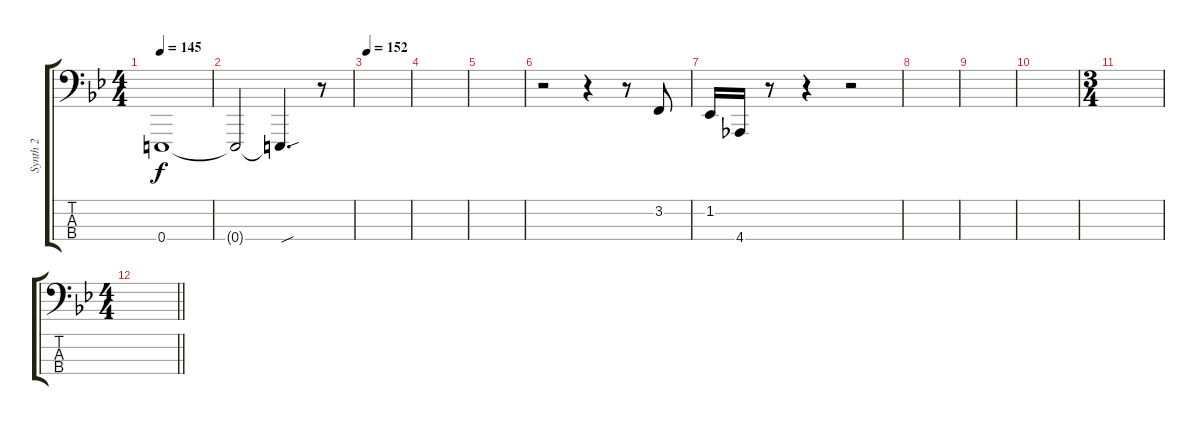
\track ("Synth 2" "Synth 2") {instrument lead2sawtooth}
\staff {score tabs}
\tuning (G2 D2 A1 E1) {hide}
\ts (4 4)
\tempo 145
\clef f4
\ks bb
0.4{t}.1{dy f} |
0.4{t}.2 0.4{sou t}.4{d} r.8 |
\tempo 152
|
|
|
r.2 r.4 r.8 3.2.8 |
1.2.16 4.4.16 r.8 r.4 r.2 |
|
|
|
\ts (3 4)
|
\ts (4 4)
\barLineRight lightlight
